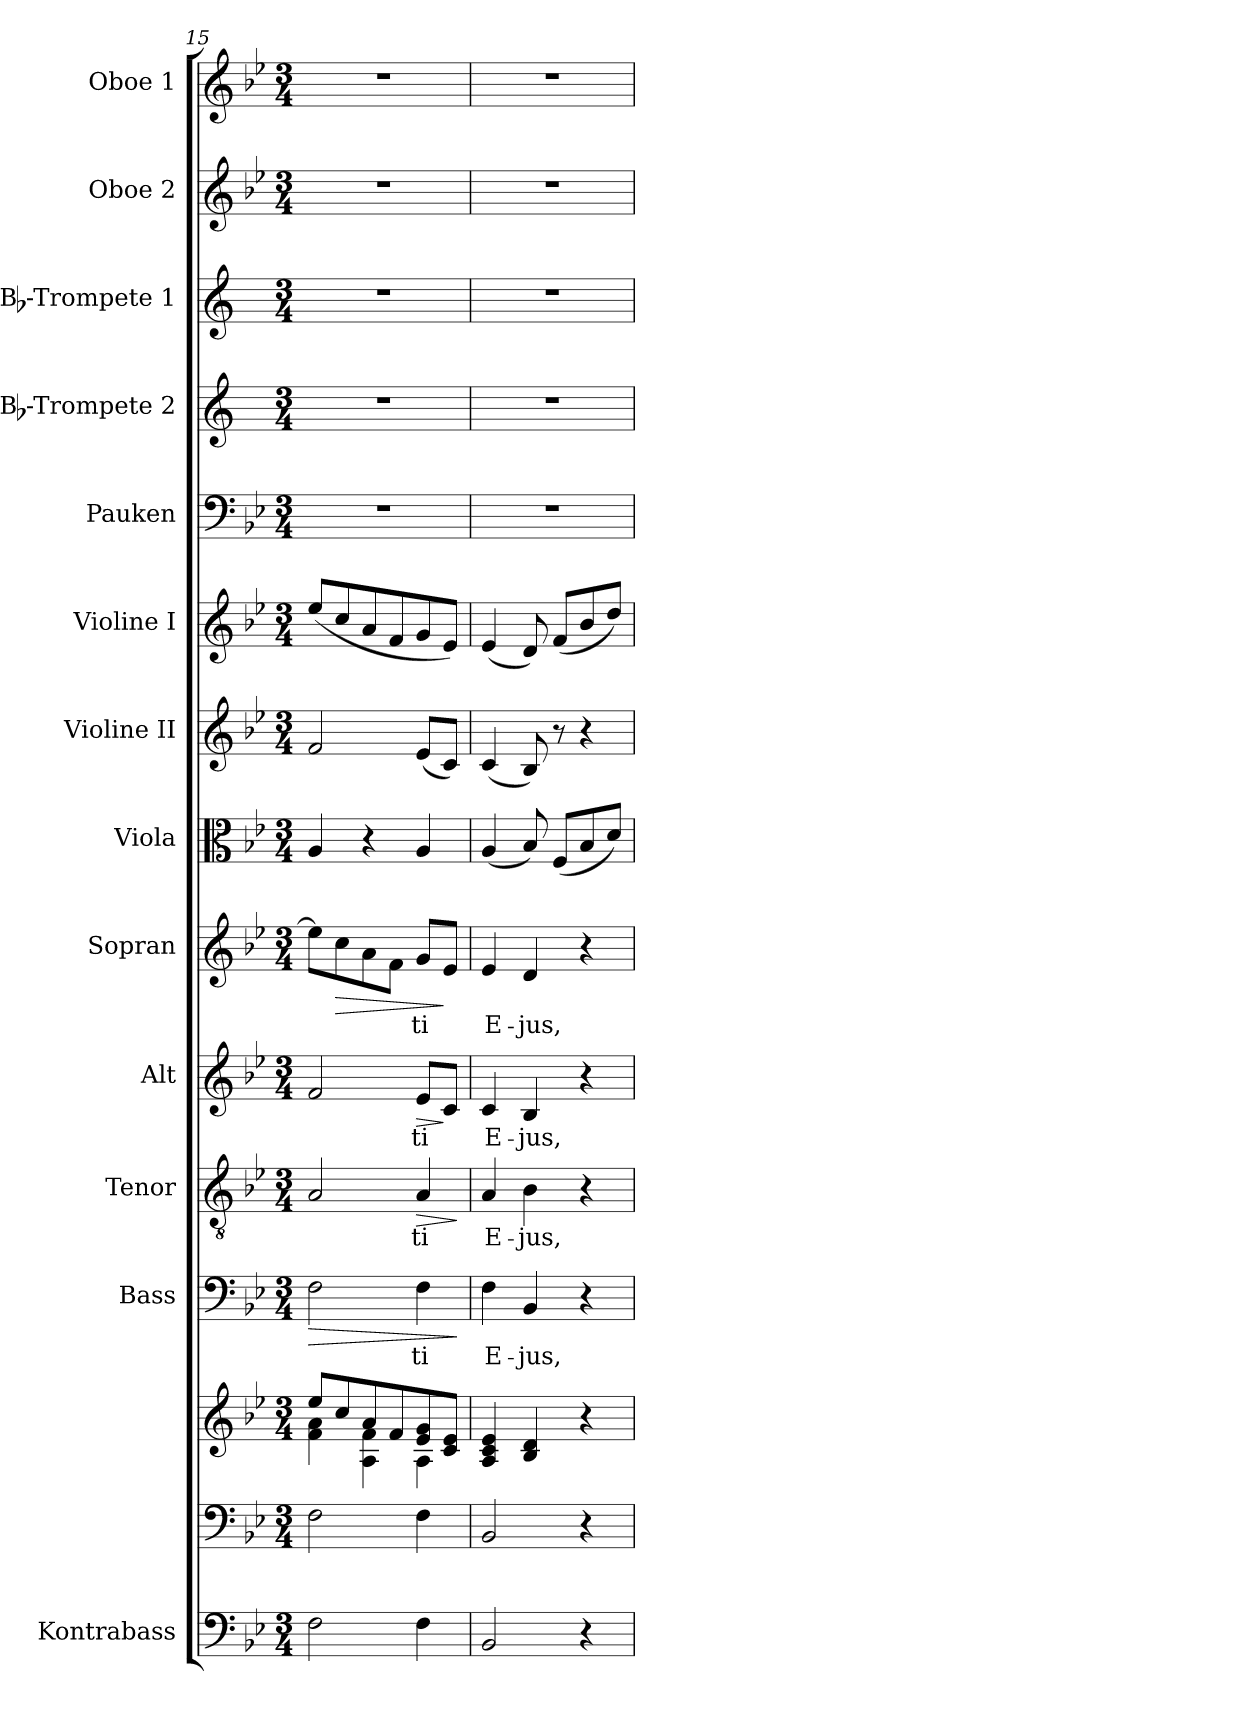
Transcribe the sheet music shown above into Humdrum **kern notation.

**kern	**kern	**kern	**kern	**text	**dynam	**kern	**text	**dynam	**kern	**text	**dynam	**kern	**text	**dynam	**kern	**kern	**kern	**kern	**kern	**kern	**kern	**kern
*part14	*part13	*part13	*part12	*part12	*part12	*part11	*part11	*part11	*part10	*part10	*part10	*part9	*part9	*part9	*part8	*part7	*part6	*part5	*part4	*part3	*part2	*part1
*staff15	*staff14	*staff13	*staff12	*staff12	*staff12	*staff11	*staff11	*staff11	*staff10	*staff10	*staff10	*staff9	*staff9	*staff9	*staff8	*staff7	*staff6	*staff5	*staff4	*staff3	*staff2	*staff1
*I"Kontrabass	*	*	*I"Bass	*	*	*I"Tenor	*	*	*I"Alt	*	*	*I"Sopran	*	*	*I"Viola	*I"Violine II	*I"Violine I	*I"Pauken	*I"Bb-Trompete 2	*I"Bb-Trompete 1	*I"Oboe 2	*I"Oboe 1
*I'Kb.	*	*	*I'B.	*	*	*I'T.	*	*	*I'A.	*	*	*I'S.	*	*	*I'Vla.	*I'Vl. II	*I'Vl. I	*I'Pk.	*I'Bb Trp. 2	*I'Bb Trp. 1	*I'Ob. 2	*I'Ob. 1
!!LO:PB:g=z
*clefF4	*clefF4	*clefG2	*clefF4	*	*	*clefGv2	*	*	*clefG2	*	*	*clefG2	*	*	*clefC3	*clefG2	*clefG2	*clefF4	*clefG2	*clefG2	*clefG2	*clefG2
*ITrd7c12	*	*	*	*	*	*	*	*	*	*	*	*	*	*	*	*	*	*	*ITrd1c2	*ITrd1c2	*	*
*k[b-e-]	*k[b-e-]	*k[b-e-]	*k[b-e-]	*	*	*k[b-e-]	*	*	*k[b-e-]	*	*	*k[b-e-]	*	*	*k[b-e-]	*k[b-e-]	*k[b-e-]	*k[b-e-]	*k[b-e-]	*k[b-e-]	*k[b-e-]	*k[b-e-]
*B-:	*B-:	*B-:	*B-:	*	*	*B-:	*	*	*B-:	*	*	*B-:	*	*	*B-:	*B-:	*B-:	*B-:	*B-:	*B-:	*B-:	*B-:
*M3/4	*M3/4	*M3/4	*M3/4	*	*	*M3/4	*	*	*M3/4	*	*	*M3/4	*	*	*M3/4	*M3/4	*M3/4	*M3/4	*M3/4	*M3/4	*M3/4	*M3/4
=15	=15	=15	=15	=15	=15	=15	=15	=15	=15	=15	=15	=15	=15	=15	=15	=15	=15	=15	=15	=15	=15	=15
*	*	*^	*	*	*	*	*	*	*	*	*	*	*	*	*	*	*	*	*	*	*	*
!	!	!	!	!	!	!LO:HP:b	!	!	!	!	!	!	!	!	!	!	!	!	!	!	!	!	!
2FF\	2F\	8ee-/L	4f\ 4a\	2F\	.	>	2A/	.	.	2f/	.	.	8ee-\L]	.	.	4A/	2f/	(<8ee-/L	2.r	2.r	2.r	2.r	2.r
!	!	!	!	!	!	!	!	!	!	!	!	!	!	!	!LO:HP:b	!	!	!	!	!	!	!	!
.	.	8cc/	.	.	.	.	.	.	.	.	.	.	8cc\	.	>	.	.	8cc/	.	.	.	.	.
.	.	8a/	4A\ 4f\	.	.	.	.	.	.	.	.	.	8a\	.	.	4r	.	8a/	.	.	.	.	.
.	.	8f/	.	.	.	.	.	.	.	.	.	.	8f\J	.	.	.	.	8f/	.	.	.	.	.
!	!	!	!	!	!LO:LY:b	!	!	!LO:LY:b	!LO:HP:b	!	!LO:LY:b	!LO:HP:b	!	!LO:LY:b	!	!	!	!	!	!	!	!	!
4FF\	4F\	8e-/ 8g/	4A\	4F\	-ti	.	4A/	-ti	>	8e-/L	-ti	>	8g/L	-ti	.	4A/	(<8e-/L	8g/	.	.	.	.	.
.	.	8c/ 8e-/J	.	.	.	.	.	.	.	8c/J	.	]	8e-/J	.	]	.	8c/J)	8e-/J)	.	.	.	.	.
*	*	*v	*v	*	*	*	*	*	*	*	*	*	*	*	*	*	*	*	*	*	*	*	*
.	.	.	.	.	]	.	.	]	.	.	.	.	.	.	.	.	.	.	.	.	.	.
=16	=16	=16	=16	=16	=16	=16	=16	=16	=16	=16	=16	=16	=16	=16	=16	=16	=16	=16	=16	=16	=16	=16
!	!	!	!	!LO:LY:b	!	!	!LO:LY:b	!	!	!LO:LY:b	!	!	!LO:LY:b	!	!	!	!	!	!	!	!	!
2BBB-/	2BB-/	4A/ 4c/ 4e-/	4F\	E-	.	4A/	E-	.	4c/	E-	.	4e-/	E-	.	(<4A/	(<4c/	(<4e-/	2.r	2.r	2.r	2.r	2.r
!	!	!	!	!LO:LY:b	!	!	!LO:LY:b	!	!	!LO:LY:b	!	!	!LO:LY:b	!	!	!	!	!	!	!	!	!
.	.	4B-/ 4d/	4BB-/	-jus,	.	4B-\	-jus,	.	4B-/	-jus,	.	4d/	-jus,	.	8B-/)	8B-/)	8d/)	.	.	.	.	.
.	.	.	.	.	.	.	.	.	.	.	.	.	.	.	(<8F/L	8r	(<8f/L	.	.	.	.	.
4r	4r	4r	4r	.	.	4r	.	.	4r	.	.	4r	.	.	8B-/	4r	8b-/	.	.	.	.	.
.	.	.	.	.	.	.	.	.	.	.	.	.	.	.	8d/J)	.	8dd/J)	.	.	.	.	.
=	=	=	=	=	=	=	=	=	=	=	=	=	=	=	=	=	=	=	=	=	=	=
*-	*-	*-	*-	*-	*-	*-	*-	*-	*-	*-	*-	*-	*-	*-	*-	*-	*-	*-	*-	*-	*-	*-
